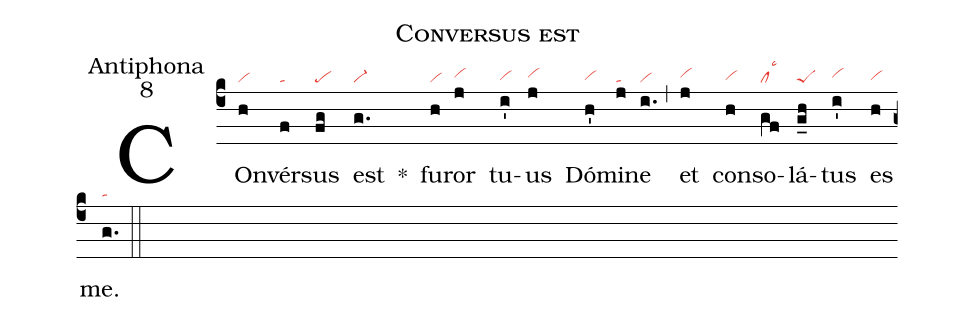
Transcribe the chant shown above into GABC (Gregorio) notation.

name: Conversus est;
office-part: Antiphona;
mode: 8;
nabc-lines: 1;
%%
(c4)
COn(h|vi)vér(f|ta)sus(fg|pe) est(g.|vi-) *()
fu(h|vi)ror(j|vihh) tu(i'|vihg)us(j|vihh) Dó(h'|vihg)mi(j|ta)ne(i.|vi) (,)
et(j|vihh) con(h|vihg)so(gf|cllsc3)lá(g_h|peS)tus(i'|vihh) es(h|vihg) me.(g.|ta) (::)
